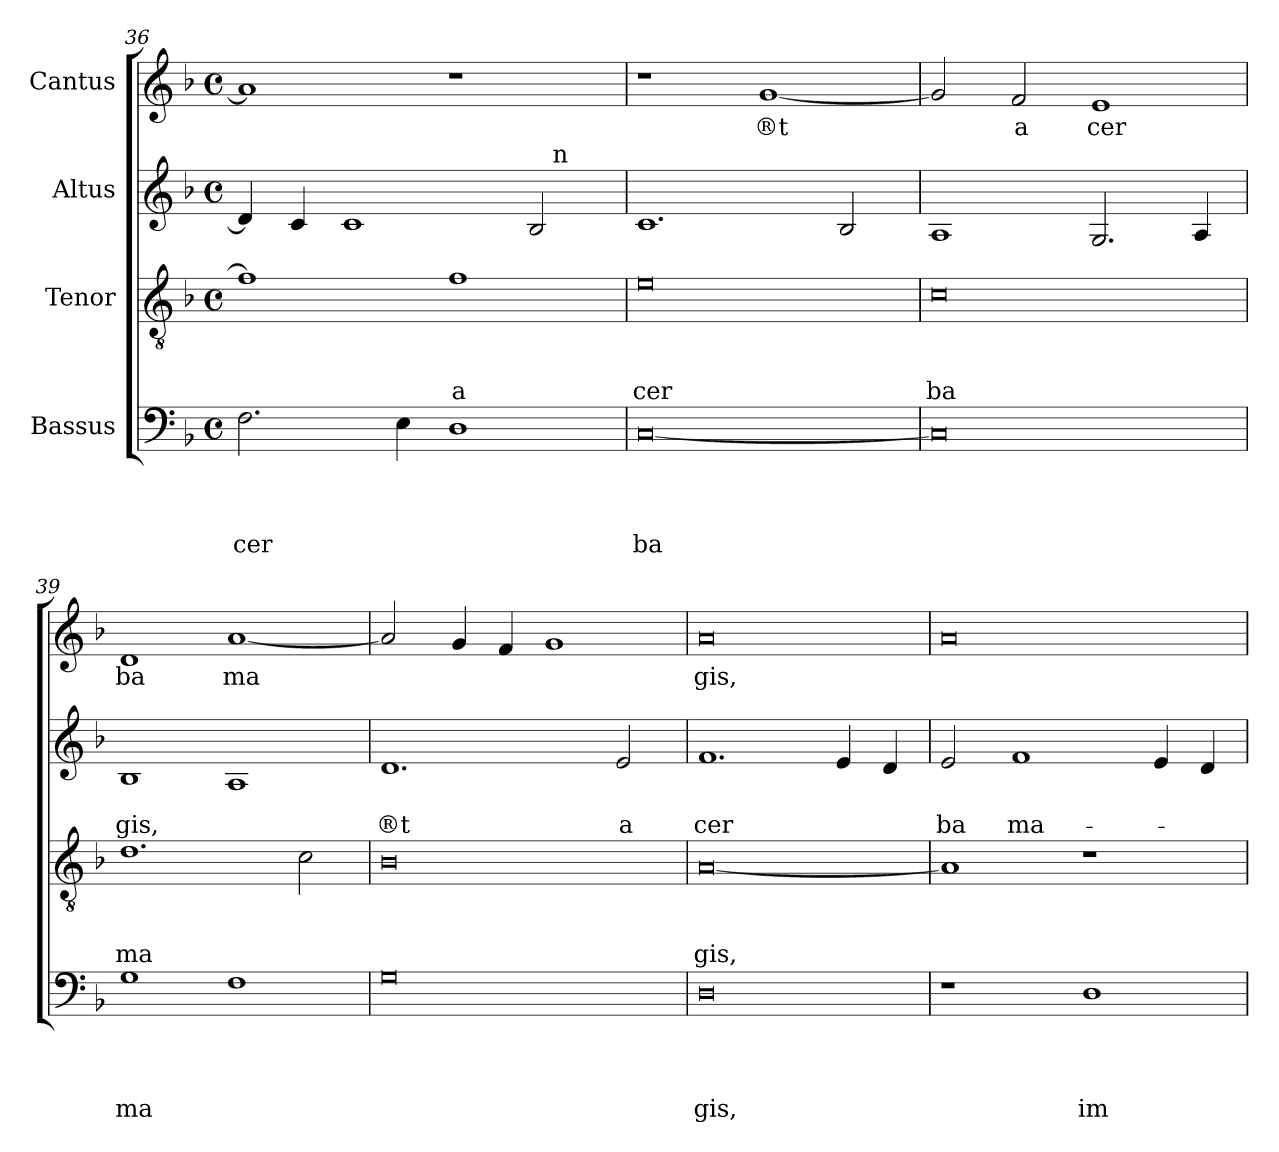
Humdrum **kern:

**kern	**text	**text	**text	**text	**kern	**text	**text	**text	**kern	**text	**text	**kern	**text
*part4	*part4	*part4	*part4	*part4	*part3	*part3	*part3	*part3	*part2	*part2	*part2	*part1	*part1
*staff4	*staff4	*staff4	*staff4	*staff4	*staff3	*staff3	*staff3	*staff3	*staff2	*staff2	*staff2	*staff1	*staff1
*I"Bassus	*	*	*	*	*I"Tenor	*	*	*	*I"Altus	*	*	*I"Cantus	*
*clefF4	*	*	*	*	*clefGv2	*	*	*	*clefG2	*	*	*clefG2	*
*k[b-]	*	*	*	*	*k[b-]	*	*	*	*k[b-]	*	*	*k[b-]	*
*F:	*	*	*	*	*F:	*	*	*	*F:	*	*	*F:	*
*M4/4	*	*	*	*	*M4/4	*	*	*	*M4/4	*	*	*M4/4	*
*met(c)	*	*	*	*	*met(c)	*	*	*	*met(c)	*	*	*met(c)	*
=36	=36	=36	=36	=36	=36	=36	=36	=36	=36	=36	=36	=36	=36
!	!	!	!	!LO:LY:b	!	!	!	!	!	!	!	!	!
*	*	*	*	*	*	*	*	*	*^	*	*	*	*
2.F\	.	.	.	cer	1f]	.	.	.	4d/]	1ryy	.	.	1a]	.
.	.	.	.	.	.	.	.	.	4c/	.	.	.	.	.
.	.	.	.	.	.	.	.	.	1c	.	.	.	.	.
4E\	.	.	.	.	.	.	.	.	.	.	.	.	.	.
!	!	!	!	!	!	!	!	!LO:LY:b	!	!	!	!	!	!
1D	.	.	.	.	1f	.	.	a	.	2ryy	.	.	1r	.
.	.	.	.	.	.	.	.	.	2B-/	16ryy	.	.	.	.
!	!	!	!	!	!	!	!	!	!	!LO:TX:a:t=n	!	!	!	!
.	.	.	.	.	.	.	.	.	.	4..ryy	.	.	.	.
=37	=37	=37	=37	=37	=37	=37	=37	=37	=37	=37	=37	=37	=37	=37
!	!	!	!	!LO:LY:b	!	!	!	!LO:LY:b	!	!	!	!	!	!
*	*	*	*	*	*	*	*	*	*v	*v	*	*	*	*
[<0C	.	.	.	ba	0e	.	.	cer	1.c	.	.	1r	.
!	!	!	!	!	!	!	!	!	!	!	!	!	!LO:LY:b
.	.	.	.	.	.	.	.	.	.	.	.	[<1g	®t
.	.	.	.	.	.	.	.	.	2B-/	.	.	.	.
=38	=38	=38	=38	=38	=38	=38	=38	=38	=38	=38	=38	=38	=38
!	!	!	!	!	!	!	!	!LO:LY:b	!	!	!	!	!
0C]	.	.	.	.	0c	.	.	ba	1A	.	.	2g/]	.
!	!	!	!	!	!	!	!	!	!	!	!	!	!LO:LY:b
.	.	.	.	.	.	.	.	.	.	.	.	2f/	a
!	!	!	!	!	!	!	!	!	!	!	!	!	!LO:LY:b
.	.	.	.	.	.	.	.	.	2.G/	.	.	1e	cer
.	.	.	.	.	.	.	.	.	4A/	.	.	.	.
=39	=39	=39	=39	=39	=39	=39	=39	=39	=39	=39	=39	=39	=39
!	!	!	!	!LO:LY:b	!	!	!	!LO:LY:b	!	!	!LO:LY:b	!	!LO:LY:b
1G	.	.	.	ma	1.d	.	.	ma	1B-	.	gis,	1d	ba
!	!	!	!	!	!	!	!	!	!	!	!	!	!LO:LY:b
1F	.	.	.	.	.	.	.	.	1A	.	.	[<1a	ma
.	.	.	.	.	2c\	.	.	.	.	.	.	.	.
=40	=40	=40	=40	=40	=40	=40	=40	=40	=40	=40	=40	=40	=40
!	!	!	!	!	!	!	!	!	!	!	!LO:LY:b	!	!
0G	.	.	.	.	0B-	.	.	.	1.d	.	®t	2a/]	.
.	.	.	.	.	.	.	.	.	.	.	.	4g/	.
.	.	.	.	.	.	.	.	.	.	.	.	4f/	.
.	.	.	.	.	.	.	.	.	.	.	.	1g	.
!	!	!	!	!	!	!	!	!	!	!	!LO:LY:b	!	!
.	.	.	.	.	.	.	.	.	2e/	.	a	.	.
=41	=41	=41	=41	=41	=41	=41	=41	=41	=41	=41	=41	=41	=41
!	!	!	!	!LO:LY:b	!	!	!	!LO:LY:b	!	!	!LO:LY:b	!	!LO:LY:b
0D	.	.	.	gis,	[<0A	.	.	gis,	1.f	.	cer	0a	gis,
.	.	.	.	.	.	.	.	.	4e/	.	.	.	.
.	.	.	.	.	.	.	.	.	4d/	.	.	.	.
!!LO:LB:g=z
=42	=42	=42	=42	=42	=42	=42	=42	=42	=42	=42	=42	=42	=42
!	!	!	!	!	!	!	!	!	!	!	!LO:LY:b	!	!
1r	.	.	.	.	1A]	.	.	.	2e/	.	ba	0a	.
!	!	!	!	!	!	!	!	!	!	!	!LO:LY:b	!	!
.	.	.	.	.	.	.	.	.	1f	.	ma-	.	.
!	!	!	!	!LO:LY:b	!	!	!	!	!	!	!	!	!
1D	.	.	.	im	1r	.	.	.	.	.	.	.	.
.	.	.	.	.	.	.	.	.	4e/	.	.	.	.
.	.	.	.	.	.	.	.	.	4d/	.	.	.	.
=	=	=	=	=	=	=	=	=	=	=	=	=	=
*-	*-	*-	*-	*-	*-	*-	*-	*-	*-	*-	*-	*-	*-
